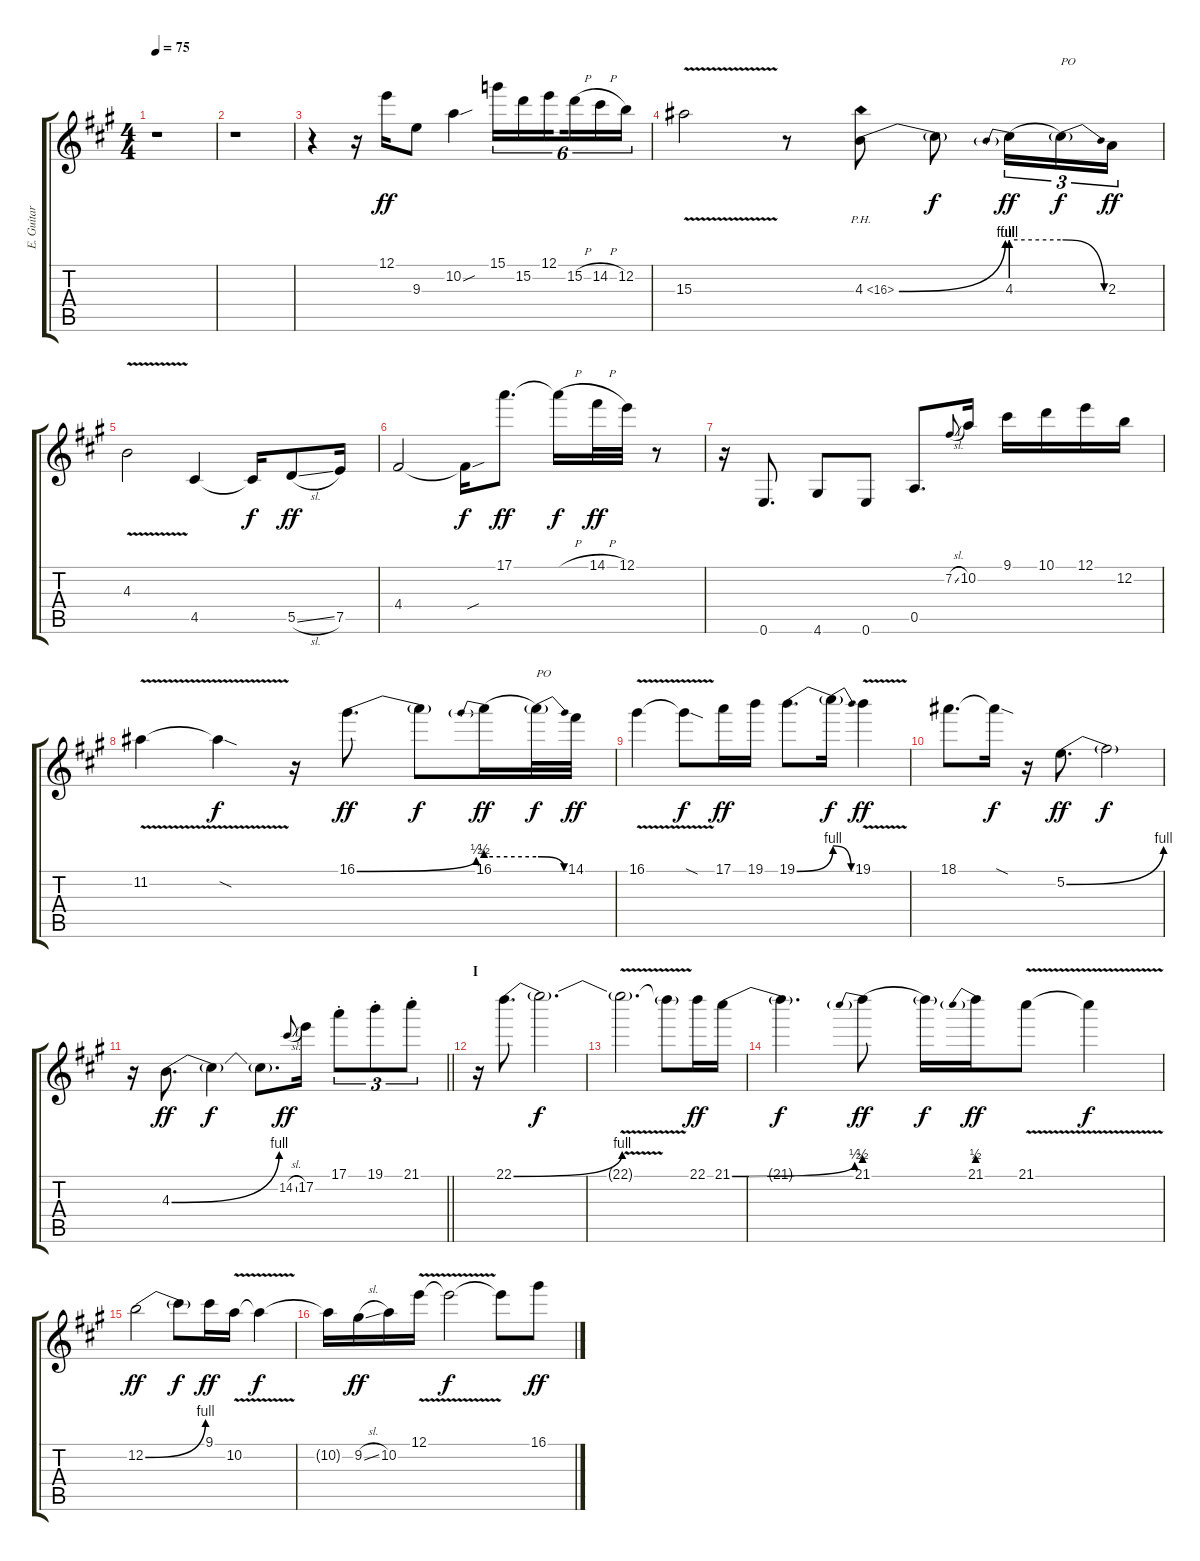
\track ("E. Guitar I" "E. Guitar ") {instrument overdrivenguitar}
\staff {score tabs}
\tuning (E4 B3 G3 D3 A2 E2) {hide}
\ts (4 4)
\tempo 75
\clef g2
\ks a
r.1{dy f} |
r.1 |
r.4 r.16 12.1.16{dy ff} 9.3.8 10.2{sou}.4 15.1.16{tu (6 4)} 15.2.16{tu (6 4)} 12.1.16{tu (6 4) beam splitsecondary} 15.2{h}.16{tu (6 4)} 14.2{h}.16{tu (6 4)} 12.2.16{tu (6 4)} |
15.3{v}.2 r.8 4.3{be (bend 0 0 60 4) ph 12}.8 4.3{t}.8{dy f} 4.3{be (prebend 0 4 60 4)}.16{tu (3 2) dy ff} 4.3{be (release 0 4 60 0) t}.16{tu (3 2) txt "PO" dy f} 2.3.16{tu (3 2) dy ff} |
4.3{v}.2 4.5.4 4.5{t}.16{dy f} 5.5{sl}.8{dy ff} 7.5.16 |
4.4.2 4.4{sou t}.16{dy f} 17.1.8{d dy ff} 17.1{h t}.16{dy f} 14.1{h}.32{dy ff} 12.1.32 r.8 |
r.16 0.6.8{d} 4.6.8 0.6.8 0.5.8{d} 7.2{sl}.8{gr onbeat} 10.2.16 9.1.16 10.1.16 12.1.16 12.2.16 |
11.2{v}.4 11.2{sod t}.4{dy f} r.16 16.1{be (bend 0 0 60 2)}.8{d dy ff} 16.1{t}.8{dy f} 16.1{be (prebend 0 2 60 2)}.16{dy ff} 16.1{be (release 0 2 60 0) t}.32{txt "PO" dy f} 14.1.32{dy ff} |
16.1{v}.4 16.1{sod t}.8{dy f} 17.1.16{dy ff} 19.1.16 19.1{be (bend 0 0 60 4)}.8{d} 19.1{be (release 0 4 60 0) t}.16{dy f} 19.1{v}.4{dy ff} |
18.1.8{d} 18.1{sod t}.16{dy f} r.16 5.2{be (bend 0 0 60 4)}.8{d dy ff} 5.2{t}.2{dy f} |
\barLineRight lightlight
r.16 4.3{be (bend 0 0 60 4)}.8{d dy ff} 4.3{t}.4{dy f} 4.3{t}.8{d} 14.2{sl}.8{gr onbeat dy ff} 17.2.16 17.1{st}.8{tu (3 2)} 19.1{st}.8{tu (3 2)} 21.1{st}.8{tu (3 2)} |
\section ("" "I")
r.16 22.1{be (bend 0 0 60 4)}.8{d} 22.1{t}.2{d dy f} |
22.1{v t}.2{d} 22.1{t}.8 22.1.16{dy ff} 21.1{be (bend 0 0 60 2)}.16 |
21.1{t}.4{d dy f} 21.1{be (prebend 0 2 60 2)}.8{dy ff} 21.1{t}.16{dy f} 21.1{be (prebend 0 2 60 2)}.16{dy ff} 21.1{v}.8 21.1{t}.4{dy f} |
12.2{be (bend 0 0 60 4)}.2{dy ff} 12.2{t}.8{dy f} 9.1.16{dy ff} 10.2{v}.16 10.2{t}.4{dy f} |
10.2{t}.16 9.2{sl}.16{dy ff} 10.2.16 12.1{v}.16 12.1{t}.2{dy f} 12.1{t}.8 16.1.8{dy ff}
